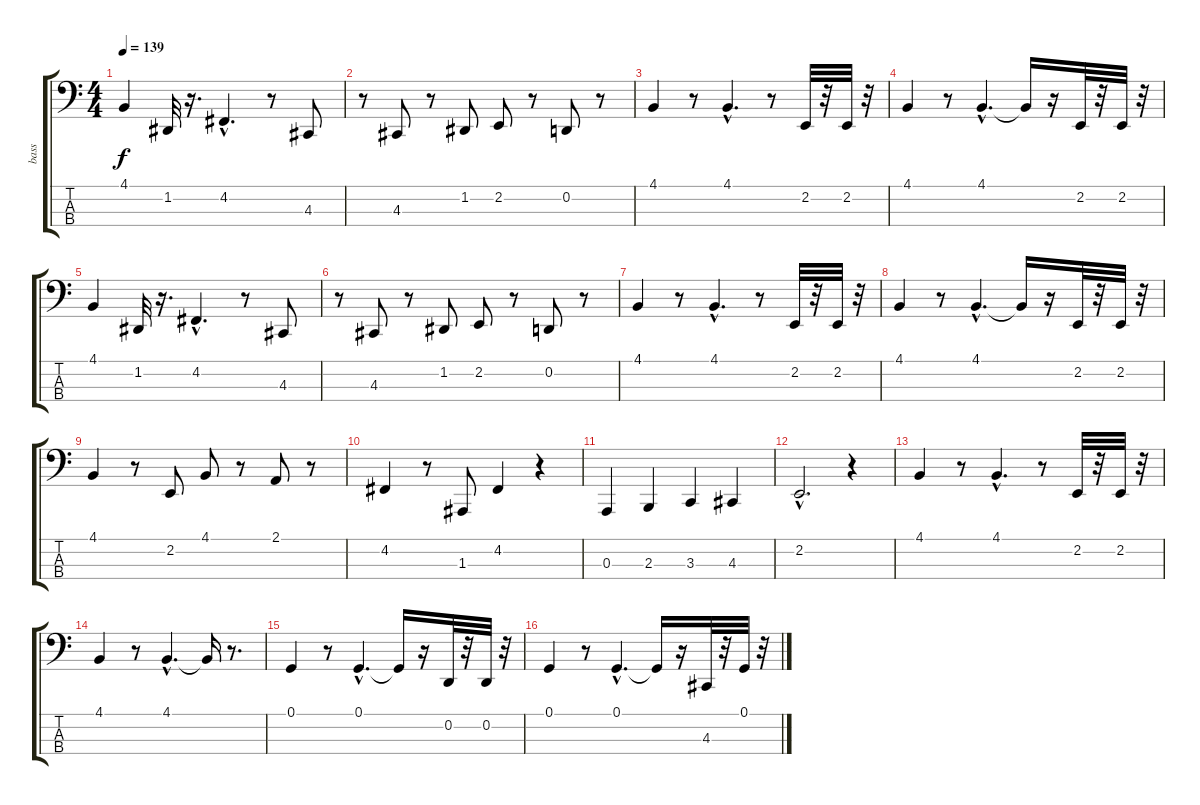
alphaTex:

\track ("bass" "bass") {instrument electricbassfinger}
\staff {score tabs}
\tuning (G1 D1 A0 E0) {hide}
\ts (4 4)
\tempo 139
\clef f4
\ks c
4.1.4{dy f} 1.2.32 r.16{d} 4.2{hac}.4{d} r.8 4.3.8 |
r.8 4.3.8 r.8 1.2.8 2.2.8 r.8 0.2.8 r.8 |
4.1.4 r.8 4.1{hac}.4{d} r.8 2.2.32 r.32 2.2.32 r.32 |
4.1.4 r.8 4.1{hac}.4{d} 4.1{t}.16 r.16 2.2.32 r.32 2.2.32 r.32 |
4.1.4 1.2.32 r.16{d} 4.2{hac}.4{d} r.8 4.3.8 |
r.8 4.3.8 r.8 1.2.8 2.2.8 r.8 0.2.8 r.8 |
4.1.4 r.8 4.1{hac}.4{d} r.8 2.2.32 r.32 2.2.32 r.32 |
4.1.4 r.8 4.1{hac}.4{d} 4.1{t}.16 r.16 2.2.32 r.32 2.2.32 r.32 |
4.1.4 r.8 2.2.8 4.1.8 r.8 2.1.8 r.8 |
4.2.4 r.8 1.3.8 4.2.4 r.4 |
0.3.4 2.3.4 3.3.4 4.3.4 |
2.2{hac}.2{d} r.4 |
4.1.4 r.8 4.1{hac}.4{d} r.8 2.2.32 r.32 2.2.32 r.32 |
4.1.4 r.8 4.1{hac}.4{d} 4.1{t}.16 r.8{d} |
0.1.4 r.8 0.1{hac}.4{d} 0.1{t}.16 r.16 0.2.32 r.32 0.2.32 r.32 |
0.1.4 r.8 0.1{hac}.4{d} 0.1{t}.16 r.16 4.3.32 r.32 0.1.32 r.32
